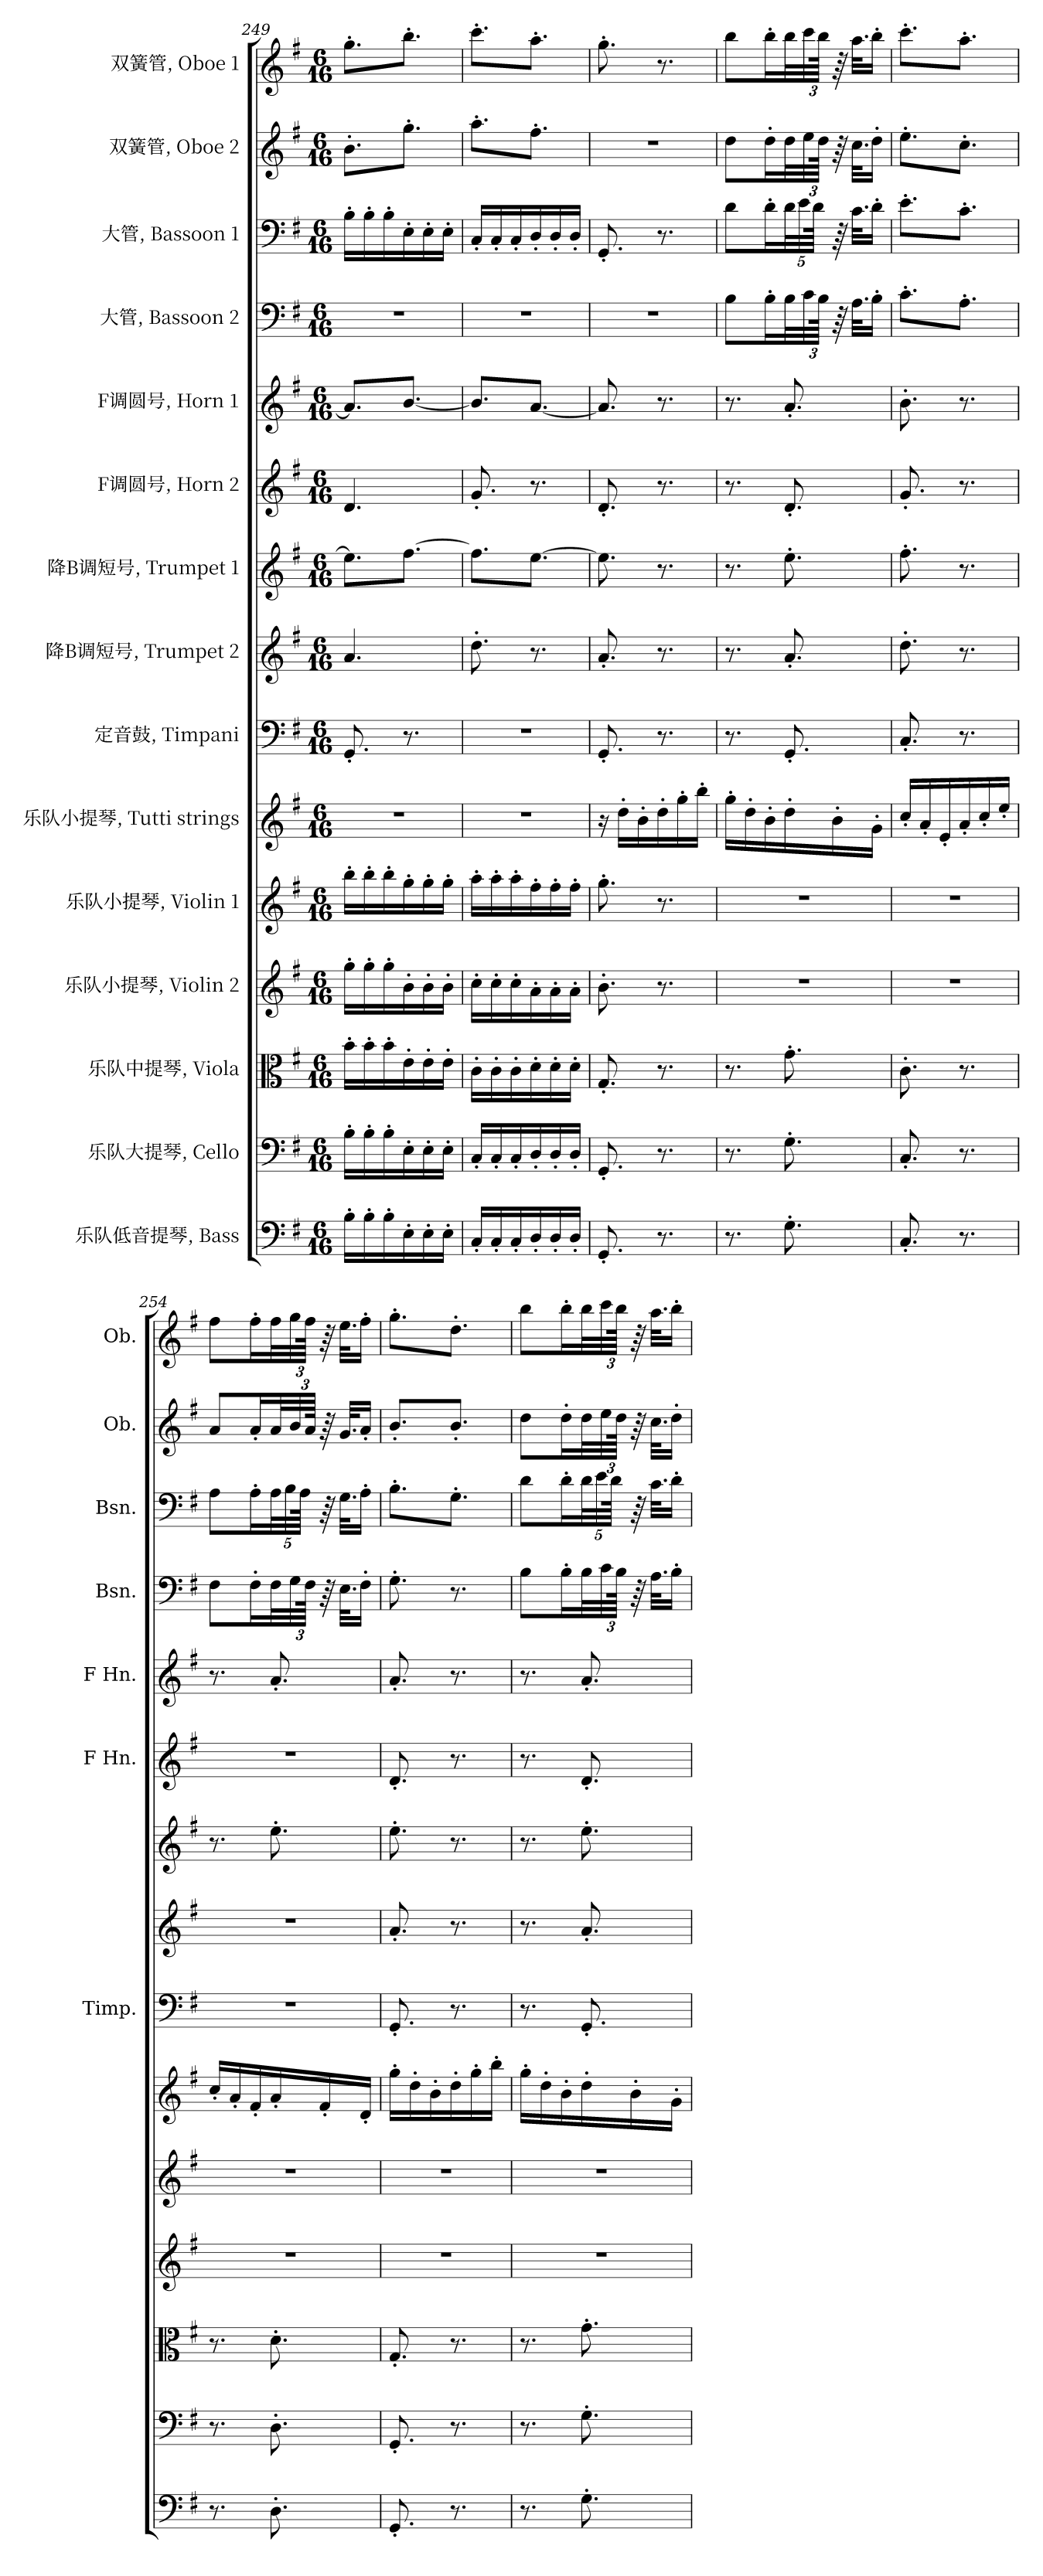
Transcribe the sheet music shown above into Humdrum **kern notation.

**kern	**kern	**kern	**kern	**kern	**kern	**kern	**kern	**kern	**kern	**kern	**kern	**kern	**kern	**kern
*part15	*part14	*part13	*part12	*part11	*part10	*part9	*part8	*part7	*part6	*part5	*part4	*part3	*part2	*part1
*staff15	*staff14	*staff13	*staff12	*staff11	*staff10	*staff9	*staff8	*staff7	*staff6	*staff5	*staff4	*staff3	*staff2	*staff1
*I"乐队低音提琴, Bass	*I"乐队大提琴, Cello	*I"乐队中提琴, Viola	*I"乐队小提琴, Violin 2	*I"乐队小提琴, Violin 1	*I"乐队小提琴, Tutti strings	*I"定音鼓, Timpani	*I"降B调短号, Trumpet 2	*I"降B调短号, Trumpet 1	*I"F调圆号, Horn 2	*I"F调圆号, Horn 1	*I"大管, Bassoon 2	*I"大管, Bassoon 1	*I"双簧管, Oboe 2	*I"双簧管, Oboe 1
*	*	*	*	*	*	*I'Timp.	*	*	*I'F Hn.	*I'F Hn.	*I'Bsn.	*I'Bsn.	*I'Ob.	*I'Ob.
*clefF4	*clefF4	*clefC3	*clefG2	*clefG2	*clefG2	*clefF4	*clefG2	*clefG2	*clefG2	*clefG2	*clefF4	*clefF4	*clefG2	*clefG2
*ITrd7c12	*	*	*	*	*	*	*ITrd1c2	*ITrd1c2	*ITrd4c7	*ITrd4c7	*	*	*	*
*k[f#]	*k[f#]	*k[f#]	*k[f#]	*k[f#]	*k[f#]	*k[f#]	*k[b-]	*k[b-]	*k[]	*k[]	*k[f#]	*k[f#]	*k[f#]	*k[f#]
*M6/16	*M6/16	*M6/16	*M6/16	*M6/16	*M6/16	*M6/16	*M6/16	*M6/16	*M6/16	*M6/16	*M6/16	*M6/16	*M6/16	*M6/16
=249	=249	=249	=249	=249	=249	=249	=249	=249	=249	=249	=249	=249	=249	=249
16BB'\LL	16B'\LL	16b'\LL	16gg'\LL	16bb'\LL	4.r	8.GG'/	4.g/	8.dd\L]	4.G/	8.d/L]	4.r	16B'\LL	8.b'\L	8.gg'\L
16BB'\	16B'\	16b'\	16gg'\	16bb'\	.	.	.	.	.	.	.	16B'\	.	.
16BB'\	16B'\	16b'\	16gg'\	16bb'\	.	.	.	.	.	.	.	16B'\	.	.
16EE'\	16E'\	16e'\	16b'\	16gg'\	.	8.r	.	[8.ee\J	.	[8.e/J	.	16E'\	8.gg'\J	8.bb'\J
16EE'\	16E'\	16e'\	16b'\	16gg'\	.	.	.	.	.	.	.	16E'\	.	.
16EE'\JJ	16E'\JJ	16e'\JJ	16b'\JJ	16gg'\JJ	.	.	.	.	.	.	.	16E'\JJ	.	.
!!LO:PB:g=z
=250	=250	=250	=250	=250	=250	=250	=250	=250	=250	=250	=250	=250	=250	=250
16CC'/LL	16C'/LL	16c'\LL	16cc'\LL	16aa'\LL	4.r	4.r	8.cc'\	8.ee\L]	8.c'/	8.e/L]	4.r	16C'/LL	8.aa'\L	8.ccc'\L
16CC'/	16C'/	16c'\	16cc'\	16aa'\	.	.	.	.	.	.	.	16C'/	.	.
16CC'/	16C'/	16c'\	16cc'\	16aa'\	.	.	.	.	.	.	.	16C'/	.	.
16DD'/	16D'/	16d'\	16a'\	16ff#'\	.	.	8.r	[8.dd\J	8.r	[8.d/J	.	16D'/	8.ff#'\J	8.aa'\J
16DD'/	16D'/	16d'\	16a'\	16ff#'\	.	.	.	.	.	.	.	16D'/	.	.
16DD'/JJ	16D'/JJ	16d'\JJ	16a'\JJ	16ff#'\JJ	.	.	.	.	.	.	.	16D'/JJ	.	.
=251	=251	=251	=251	=251	=251	=251	=251	=251	=251	=251	=251	=251	=251	=251
*	*	*	*	*	*	*	*	*	*	*	*	*	*	*MM128
8.GGG'/	8.GG'/	8.G'/	8.b'\	8.gg'\	16r	8.GG'/	8.g'/	8.dd\]	8.G'/	8.d/]	4.r	8.GG'/	4.r	8.gg'\
.	.	.	.	.	16dd'\LL	.	.	.	.	.	.	.	.	.
.	.	.	.	.	16b'\	.	.	.	.	.	.	.	.	.
8.r	8.r	8.r	8.r	8.r	16dd'\	8.r	8.r	8.r	8.r	8.r	.	8.r	.	8.r
.	.	.	.	.	16gg'\	.	.	.	.	.	.	.	.	.
.	.	.	.	.	16bb'\JJ	.	.	.	.	.	.	.	.	.
=252	=252	=252	=252	=252	=252	=252	=252	=252	=252	=252	=252	=252	=252	=252
8.r	8.r	8.r	4.r	4.r	16gg'\LL	8.r	8.r	8.r	8.r	8.r	8B\L	8d\L	8dd\L	8bb\L
.	.	.	.	.	16dd'\	.	.	.	.	.	.	.	.	.
.	.	.	.	.	16b'\	.	.	.	.	.	16B'\L	16d'\L	16dd'\L	16bb'\L
*	*	*	*	*	*	*	*	*	*	*	*	*Xbrackettup	*	*
8.GG'\	8.G'\	8.g'\	.	.	16dd'\	8.GG'/	8.g'/	8.dd'\	8.G'/	8.d'/	32B\L	40d\L	32dd\L	32bb\L
.	.	.	.	.	.	.	.	.	.	.	.	40e\	.	.
*	*	*	*	*	*	*	*	*	*	*	*Xbrackettup	*	*Xbrackettup	*Xbrackettup
.	.	.	.	.	.	.	.	.	.	.	48c\	.	48ee\	48ccc\
.	.	.	.	.	.	.	.	.	.	.	.	80d\JJJk	.	.
.	.	.	.	.	.	.	.	.	.	.	96B\JJJk	.	96dd\JJJk	96bb\JJJk
.	.	.	.	.	16b'\	.	.	.	.	.	64r	64r	64r	64r
.	.	.	.	.	.	.	.	.	.	.	32.A\KLL	32.c\KLL	32.cc\KLL	32.aa\KLL
*	*	*	*	*	*	*	*	*	*	*	*	*	*	*MM120
.	.	.	.	.	16g'\JJ	.	.	.	.	.	16B'\JJ	16d'\JJ	16dd'\JJ	16bb'\JJ
=253	=253	=253	=253	=253	=253	=253	=253	=253	=253	=253	=253	=253	=253	=253
*	*	*	*	*	*	*	*	*	*	*	*	*	*	*MM124
8.CC'/	8.C'/	8.c'\	4.r	4.r	16cc'/LL	8.C'/	8.cc'\	8.ee'\	8.c'/	8.e'\	8.c'\L	8.e'\L	8.ee'\L	8.ccc'\L
.	.	.	.	.	16a'/	.	.	.	.	.	.	.	.	.
.	.	.	.	.	16e'/	.	.	.	.	.	.	.	.	.
*	*	*	*	*	*	*	*	*	*	*	*	*	*	*MM128
8.r	8.r	8.r	.	.	16a'/	8.r	8.r	8.r	8.r	8.r	8.A'\J	8.c'\J	8.cc'\J	8.aa'\J
.	.	.	.	.	16cc'/	.	.	.	.	.	.	.	.	.
.	.	.	.	.	16ee'/JJ	.	.	.	.	.	.	.	.	.
=254	=254	=254	=254	=254	=254	=254	=254	=254	=254	=254	=254	=254	=254	=254
8.r	8.r	8.r	4.r	4.r	16cc'/LL	4.r	4.r	8.r	4.r	8.r	8F#\L	8A\L	8a/L	8ff#\L
.	.	.	.	.	16a'/	.	.	.	.	.	.	.	.	.
.	.	.	.	.	16f#'/	.	.	.	.	.	16F#'\L	16A'\L	16a'/L	16ff#'\L
8.DD'\	8.D'\	8.d'\	.	.	16a'/	.	.	8.dd'\	.	8.d'/	32F#\L	40A\L	32a/L	32ff#\L
.	.	.	.	.	.	.	.	.	.	.	.	40B\	.	.
.	.	.	.	.	.	.	.	.	.	.	48G\	.	48b/	48gg\
.	.	.	.	.	.	.	.	.	.	.	.	80A\JJJk	.	.
.	.	.	.	.	.	.	.	.	.	.	96F#\JJJk	.	96a/JJJk	96ff#\JJJk
.	.	.	.	.	16f#'/	.	.	.	.	.	64r	64r	64r	64r
.	.	.	.	.	.	.	.	.	.	.	32.E\KLL	32.G\KLL	32.g/KLL	32.ee\KLL
*	*	*	*	*	*	*	*	*	*	*	*	*	*	*MM123
.	.	.	.	.	16d'/JJ	.	.	.	.	.	16F#'\JJ	16A'\JJ	16a'/JJ	16ff#'\JJ
!!LO:PB:g=z
=255	=255	=255	=255	=255	=255	=255	=255	=255	=255	=255	=255	=255	=255	=255
*	*	*	*	*	*	*	*	*	*	*	*	*	*	*MM124
8.GGG'/	8.GG'/	8.G'/	4.r	4.r	16gg'\LL	8.GG'/	8.g'/	8.dd'\	8.G'/	8.d'/	8.G'\	8.B'\L	8.b'/L	8.gg'\L
.	.	.	.	.	16dd'\	.	.	.	.	.	.	.	.	.
.	.	.	.	.	16b'\	.	.	.	.	.	.	.	.	.
*	*	*	*	*	*	*	*	*	*	*	*	*	*	*MM128
8.r	8.r	8.r	.	.	16dd'\	8.r	8.r	8.r	8.r	8.r	8.r	8.G'\J	8.b'/J	8.dd'\J
.	.	.	.	.	16gg'\	.	.	.	.	.	.	.	.	.
.	.	.	.	.	16bb'\JJ	.	.	.	.	.	.	.	.	.
=256	=256	=256	=256	=256	=256	=256	=256	=256	=256	=256	=256	=256	=256	=256
8.r	8.r	8.r	4.r	4.r	16gg'\LL	8.r	8.r	8.r	8.r	8.r	8B\L	8d\L	8dd\L	8bb\L
.	.	.	.	.	16dd'\	.	.	.	.	.	.	.	.	.
.	.	.	.	.	16b'\	.	.	.	.	.	16B'\L	16d'\L	16dd'\L	16bb'\L
8.GG'\	8.G'\	8.g'\	.	.	16dd'\	8.GG'/	8.g'/	8.dd'\	8.G'/	8.d'/	32B\L	40d\L	32dd\L	32bb\L
.	.	.	.	.	.	.	.	.	.	.	.	40e\	.	.
.	.	.	.	.	.	.	.	.	.	.	48c\	.	48ee\	48ccc\
.	.	.	.	.	.	.	.	.	.	.	.	80d\JJJk	.	.
.	.	.	.	.	.	.	.	.	.	.	96B\JJJk	.	96dd\JJJk	96bb\JJJk
.	.	.	.	.	16b'\	.	.	.	.	.	64r	64r	64r	64r
.	.	.	.	.	.	.	.	.	.	.	32.A\KLL	32.c\KLL	32.cc\KLL	32.aa\KLL
*	*	*	*	*	*	*	*	*	*	*	*	*	*	*MM120
.	.	.	.	.	16g'\JJ	.	.	.	.	.	16B'\JJ	16d'\JJ	16dd'\JJ	16bb'\JJ
=	=	=	=	=	=	=	=	=	=	=	=	=	=	=
*-	*-	*-	*-	*-	*-	*-	*-	*-	*-	*-	*-	*-	*-	*-
